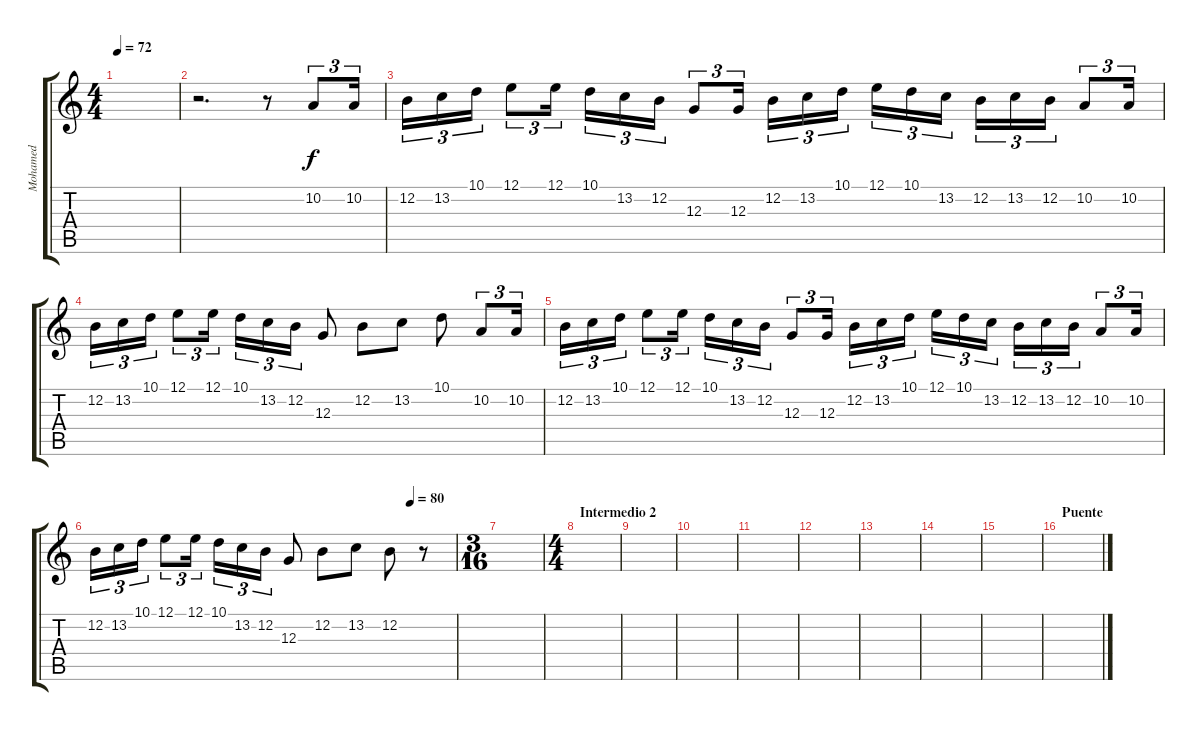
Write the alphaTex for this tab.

\track ("Mohamed" "Mohamed") {instrument violin}
\staff {score tabs}
\tuning (E4 B3 G3 D3 A2 E2) {hide}
\ts (4 4)
\tempo 72
\clef g2
\ks c
|
r.2{d} r.8 10.2.8{tu (3 2)} 10.2.16{tu (3 2)} |
12.2.16{tu (3 2)} 13.2.16{tu (3 2)} 10.1.16{tu (3 2)} 12.1.8{tu (3 2)} 12.1.16{tu (3 2)} 10.1.16{tu (3 2)} 13.2.16{tu (3 2)} 12.2.16{tu (3 2)} 12.3.8{tu (3 2)} 12.3.16{tu (3 2)} 12.2.16{tu (3 2)} 13.2.16{tu (3 2)} 10.1.16{tu (3 2)} 12.1.16{tu (3 2)} 10.1.16{tu (3 2)} 13.2.16{tu (3 2)} 12.2.16{tu (3 2)} 13.2.16{tu (3 2)} 12.2.16{tu (3 2)} 10.2.8{tu (3 2)} 10.2.16{tu (3 2)} |
12.2.16{tu (3 2)} 13.2.16{tu (3 2)} 10.1.16{tu (3 2)} 12.1.8{tu (3 2)} 12.1.16{tu (3 2)} 10.1.16{tu (3 2)} 13.2.16{tu (3 2)} 12.2.16{tu (3 2)} 12.3.8 12.2.8 13.2.8 10.1.8 10.2.8{tu (3 2)} 10.2.16{tu (3 2)} |
12.2.16{tu (3 2)} 13.2.16{tu (3 2)} 10.1.16{tu (3 2)} 12.1.8{tu (3 2)} 12.1.16{tu (3 2)} 10.1.16{tu (3 2)} 13.2.16{tu (3 2)} 12.2.16{tu (3 2)} 12.3.8{tu (3 2)} 12.3.16{tu (3 2)} 12.2.16{tu (3 2)} 13.2.16{tu (3 2)} 10.1.16{tu (3 2)} 12.1.16{tu (3 2)} 10.1.16{tu (3 2)} 13.2.16{tu (3 2)} 12.2.16{tu (3 2)} 13.2.16{tu (3 2)} 12.2.16{tu (3 2)} 10.2.8{tu (3 2)} 10.2.16{tu (3 2)} |
\tempo (80 0.875)
12.2.16{tu (3 2)} 13.2.16{tu (3 2)} 10.1.16{tu (3 2)} 12.1.8{tu (3 2)} 12.1.16{tu (3 2)} 10.1.16{tu (3 2)} 13.2.16{tu (3 2)} 12.2.16{tu (3 2)} 12.3.8 12.2.8 13.2.8 12.2.8 r.8 |
\ts (3 16)
|
\ts (4 4)
\section ("" "Intermedio 2")
|
|
|
|
|
|
|
|
\section ("" "Puente")
